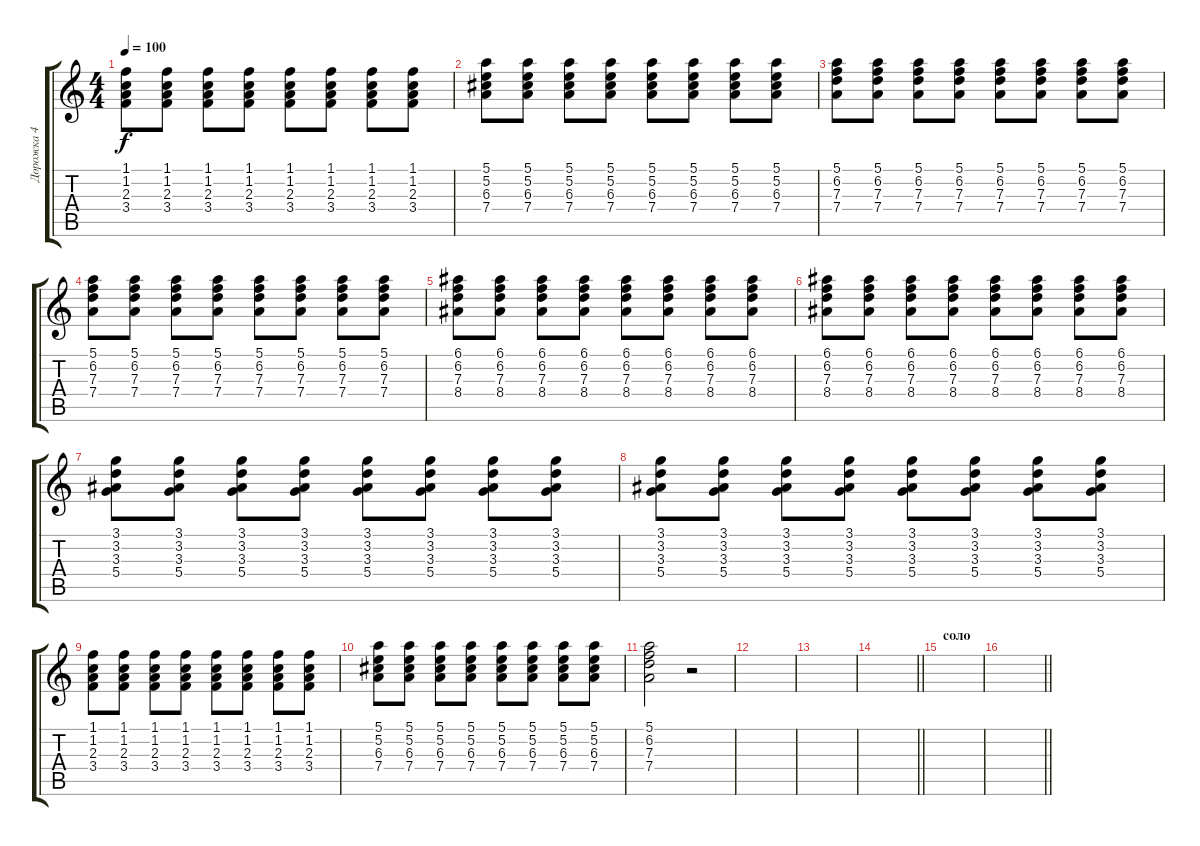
\track ("Дорожка 4" "Дорожка 4") {instrument acousticguitarsteel}
\staff {score tabs}
\tuning (E4 B3 G3 D3 A2 E2) {hide}
\ts (4 4)
\tempo 100
\clef g2
\ks c
(1.1 1.2 2.3 3.4).8{dy f} (1.1 1.2 2.3 3.4).8 (1.1 1.2 2.3 3.4).8 (1.1 1.2 2.3 3.4).8 (1.1 1.2 2.3 3.4).8 (1.1 1.2 2.3 3.4).8 (1.1 1.2 2.3 3.4).8 (1.1 1.2 2.3 3.4).8 |
(5.1 5.2 6.3 7.4).8 (5.1 5.2 6.3 7.4).8 (5.1 5.2 6.3 7.4).8 (5.1 5.2 6.3 7.4).8 (5.1 5.2 6.3 7.4).8 (5.1 5.2 6.3 7.4).8 (5.1 5.2 6.3 7.4).8 (5.1 5.2 6.3 7.4).8 |
(5.1 6.2 7.3 7.4).8 (5.1 6.2 7.3 7.4).8 (5.1 6.2 7.3 7.4).8 (5.1 6.2 7.3 7.4).8 (5.1 6.2 7.3 7.4).8 (5.1 6.2 7.3 7.4).8 (5.1 6.2 7.3 7.4).8 (5.1 6.2 7.3 7.4).8 |
(5.1 6.2 7.3 7.4).8 (5.1 6.2 7.3 7.4).8 (5.1 6.2 7.3 7.4).8 (5.1 6.2 7.3 7.4).8 (5.1 6.2 7.3 7.4).8 (5.1 6.2 7.3 7.4).8 (5.1 6.2 7.3 7.4).8 (5.1 6.2 7.3 7.4).8 |
(6.1 6.2 7.3 8.4).8 (6.1 6.2 7.3 8.4).8 (6.1 6.2 7.3 8.4).8 (6.1 6.2 7.3 8.4).8 (6.1 6.2 7.3 8.4).8 (6.1 6.2 7.3 8.4).8 (6.1 6.2 7.3 8.4).8 (6.1 6.2 7.3 8.4).8 |
(6.1 6.2 7.3 8.4).8 (6.1 6.2 7.3 8.4).8 (6.1 6.2 7.3 8.4).8 (6.1 6.2 7.3 8.4).8 (6.1 6.2 7.3 8.4).8 (6.1 6.2 7.3 8.4).8 (6.1 6.2 7.3 8.4).8 (6.1 6.2 7.3 8.4).8 |
(3.1 3.2 3.3 5.4).8 (3.1 3.2 3.3 5.4).8 (3.1 3.2 3.3 5.4).8 (3.1 3.2 3.3 5.4).8 (3.1 3.2 3.3 5.4).8 (3.1 3.2 3.3 5.4).8 (3.1 3.2 3.3 5.4).8 (3.1 3.2 3.3 5.4).8 |
(3.1 3.2 3.3 5.4).8 (3.1 3.2 3.3 5.4).8 (3.1 3.2 3.3 5.4).8 (3.1 3.2 3.3 5.4).8 (3.1 3.2 3.3 5.4).8 (3.1 3.2 3.3 5.4).8 (3.1 3.2 3.3 5.4).8 (3.1 3.2 3.3 5.4).8 |
(1.1 1.2 2.3 3.4).8 (1.1 1.2 2.3 3.4).8 (1.1 1.2 2.3 3.4).8 (1.1 1.2 2.3 3.4).8 (1.1 1.2 2.3 3.4).8 (1.1 1.2 2.3 3.4).8 (1.1 1.2 2.3 3.4).8 (1.1 1.2 2.3 3.4).8 |
(5.1 5.2 6.3 7.4).8 (5.1 5.2 6.3 7.4).8 (5.1 5.2 6.3 7.4).8 (5.1 5.2 6.3 7.4).8 (5.1 5.2 6.3 7.4).8 (5.1 5.2 6.3 7.4).8 (5.1 5.2 6.3 7.4).8 (5.1 5.2 6.3 7.4).8 |
(5.1 6.2 7.3 7.4).2 r.2 |
|
|
\barLineRight lightlight
|
\section ("" "соло")
|
\barLineRight lightlight
